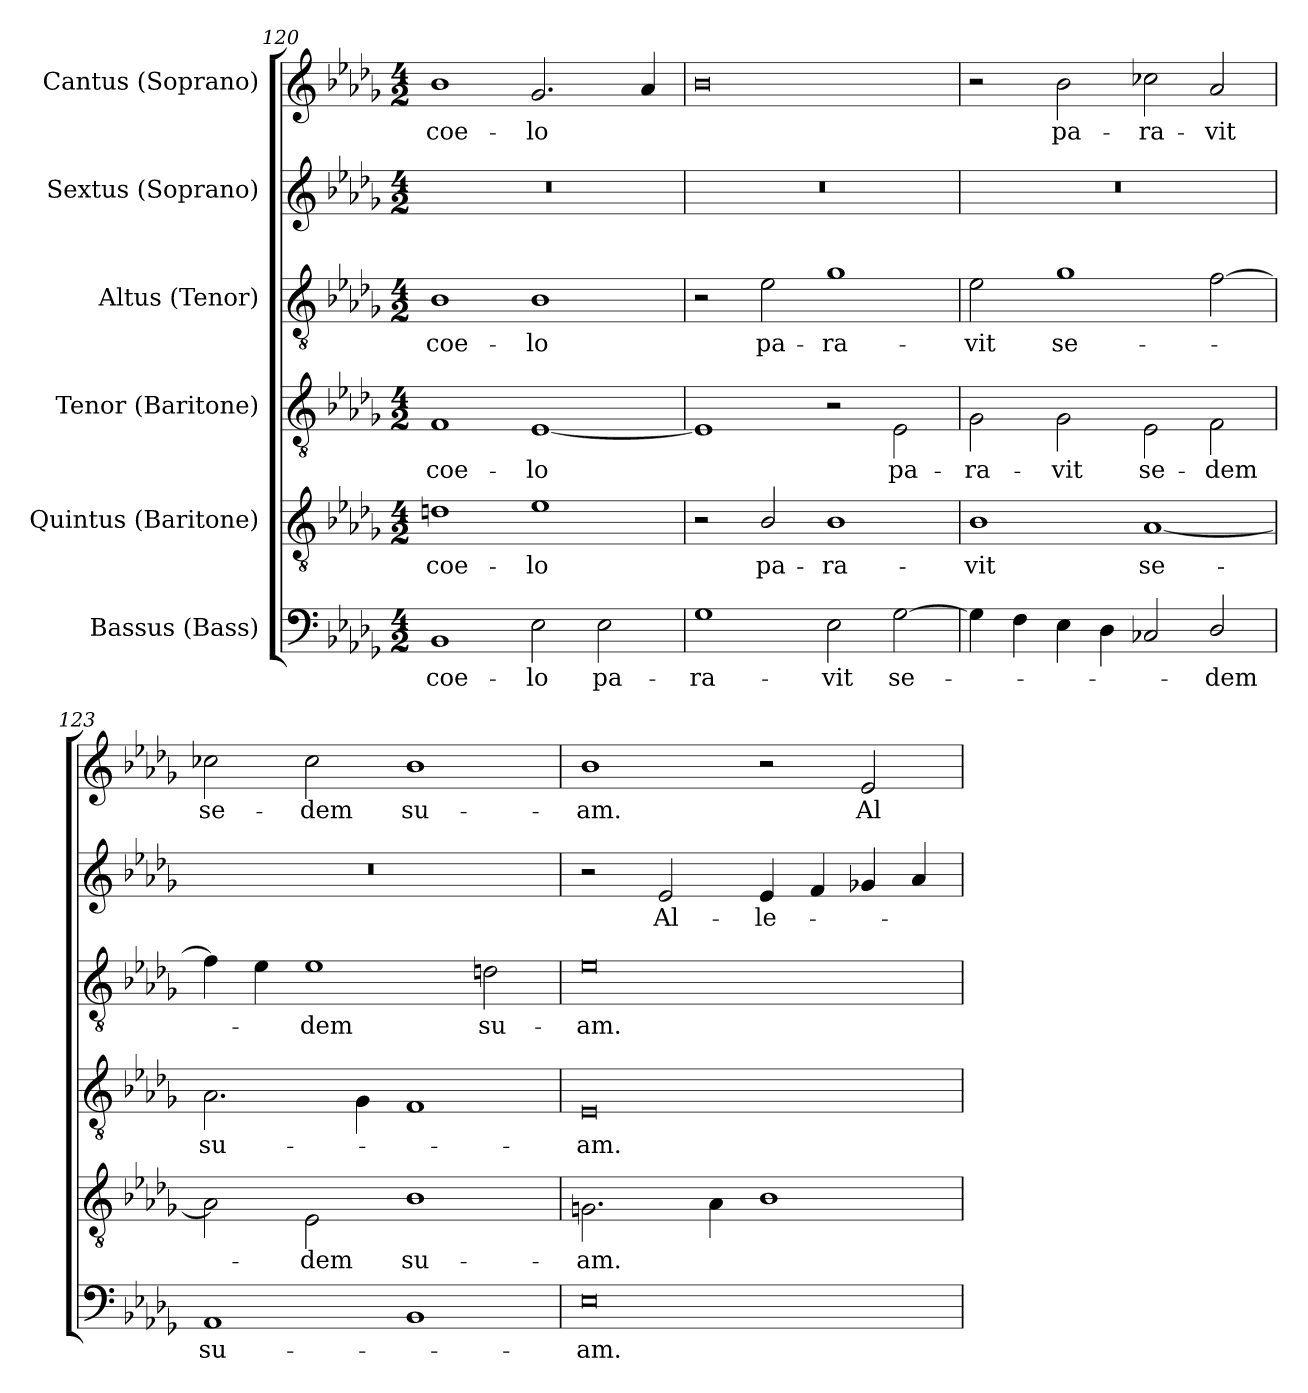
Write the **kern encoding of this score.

**kern	**text	**kern	**text	**kern	**text	**kern	**text	**kern	**text	**kern	**text
*part6	*part6	*part5	*part5	*part4	*part4	*part3	*part3	*part2	*part2	*part1	*part1
*staff6	*staff6	*staff5	*staff5	*staff4	*staff4	*staff3	*staff3	*staff2	*staff2	*staff1	*staff1
*I"Bassus (Bass)	*	*I"Quintus (Baritone)	*	*I"Tenor (Baritone)	*	*I"Altus (Tenor)	*	*I"Sextus (Soprano)	*	*I"Cantus (Soprano)	*
*clefF4	*	*clefGv2	*	*clefGv2	*	*clefGv2	*	*clefG2	*	*clefG2	*
*	*	*ITrd7c12	*	*ITrd7c12	*	*ITrd7c12	*	*	*	*	*
*k[b-e-a-d-g-]	*	*k[b-e-a-d-g-]	*	*k[b-e-a-d-g-]	*	*k[b-e-a-d-g-]	*	*k[b-e-a-d-g-]	*	*k[b-e-a-d-g-]	*
*D-:	*	*D-:	*	*D-:	*	*D-:	*	*D-:	*	*D-:	*
*M4/2	*	*M4/2	*	*M4/2	*	*M4/2	*	*M4/2	*	*M4/2	*
=120	=120	=120	=120	=120	=120	=120	=120	=120	=120	=120	=120
!	!LO:LY:b:color=#000000	!	!	!	!	!	!	!	!	!	!
!	!	!	!LO:LY:b:color=#000000	!	!	!	!	!	!	!	!
!	!	!	!	!	!LO:LY:b:color=#000000	!	!	!	!	!	!
!	!	!	!	!	!	!	!LO:LY:b:color=#000000	!LO:N:vis=1	!	!	!
!	!	!	!	!	!	!	!	!	!	!	!LO:LY:b:color=#000000
1BB-i	coe-	1Dni	coe-	1FFi	coe-	1BB-i	coe-	0r	.	1b-i	coe-
!	!LO:LY:b:color=#000000	!	!	!	!	!	!	!	!	!	!
!	!	!	!LO:LY:b:color=#000000	!	!	!	!	!	!	!	!
!	!	!	!	!	!LO:LY:b:color=#000000	!	!	!	!	!	!
!	!	!	!	!	!	!	!LO:LY:b:color=#000000	!	!	!	!
!	!	!	!	!	!	!	!	!	!	!	!LO:LY:b:color=#000000
2E-i\	-lo	1E-i	-lo	[1EE-i	-lo	1BB-i	-lo	.	.	2.g-i/	-lo
!	!LO:LY:b:color=#000000	!	!	!	!	!	!	!	!	!	!
2E-i\	pa-	.	.	.	.	.	.	.	.	.	.
.	.	.	.	.	.	.	.	.	.	4a-i/	.
=121	=121	=121	=121	=121	=121	=121	=121	=121	=121	=121	=121
!	!LO:LY:b:color=#000000	!	!	!	!	!	!	!LO:N:vis=1	!	!	!
1G-i	-ra-	2r	.	1EE-i]	.	2r	.	0r	.	0b-i	.
!	!	!	!LO:LY:b:color=#000000	!	!	!	!	!	!	!	!
!	!	!	!	!	!	!	!LO:LY:b:color=#000000	!	!	!	!
.	.	2BB-i/	pa-	.	.	2E-i\	pa-	.	.	.	.
!	!LO:LY:b:color=#000000	!	!	!	!	!	!	!	!	!	!
!	!	!	!LO:LY:b:color=#000000	!	!	!	!	!	!	!	!
!	!	!	!	!	!	!	!LO:LY:b:color=#000000	!	!	!	!
2E-i\	-vit	1BB-i	-ra-	2r	.	1G-i	-ra-	.	.	.	.
!	!LO:LY:b:color=#000000	!	!	!	!	!	!	!	!	!	!
!	!	!	!	!	!LO:LY:b:color=#000000	!	!	!	!	!	!
[2G-i\	se-	.	.	2EE-i\	pa-	.	.	.	.	.	.
=122	=122	=122	=122	=122	=122	=122	=122	=122	=122	=122	=122
!	!	!	!LO:LY:b:color=#000000	!	!	!	!	!	!	!	!
!	!	!	!	!	!LO:LY:b:color=#000000	!	!	!	!	!	!
!	!	!	!	!	!	!	!LO:LY:b:color=#000000	!LO:N:vis=1	!	!	!
4G-i\]	.	1BB-i	-vit	2GG-i\	-ra-	2E-i\	-vit	0r	.	2r	.
4Fi\	.	.	.	.	.	.	.	.	.	.	.
!	!	!	!	!	!LO:LY:b:color=#000000	!	!	!	!	!	!
!	!	!	!	!	!	!	!LO:LY:b:color=#000000	!	!	!	!
!	!	!	!	!	!	!	!	!	!	!	!LO:LY:b:color=#000000
4E-i\	.	.	.	2GG-i\	-vit	1G-i	se-	.	.	2b-i\	pa-
4D-i\	.	.	.	.	.	.	.	.	.	.	.
!	!	!	!LO:LY:b:color=#000000	!	!	!	!	!	!	!	!
!	!	!	!	!	!LO:LY:b:color=#000000	!	!	!	!	!	!
!	!	!	!	!	!	!	!	!	!	!	!LO:LY:b:color=#000000
2C-Xi/	.	[1AA-i	se-	2EE-i\	se-	.	.	.	.	2cc-Xi\	-ra-
!	!LO:LY:b:color=#000000	!	!	!	!	!	!	!	!	!	!
!	!	!	!	!	!LO:LY:b:color=#000000	!	!	!	!	!	!
!	!	!	!	!	!	!	!	!	!	!	!LO:LY:b:color=#000000
2D-i/	-dem	.	.	2FFi\	-dem	[2Fi\	.	.	.	2a-i/	-vit
=123	=123	=123	=123	=123	=123	=123	=123	=123	=123	=123	=123
!	!LO:LY:b:color=#000000	!	!	!	!	!	!	!	!	!	!
!	!	!	!	!	!LO:LY:b:color=#000000	!	!	!LO:N:vis=1	!	!	!
!	!	!	!	!	!	!	!	!	!	!	!LO:LY:b:color=#000000
1AA-i	su-	2AA-i\]	.	2.AA-i\	su-	4Fi\]	.	0r	.	2cc-Xi\	se-
.	.	.	.	.	.	4E-i\	.	.	.	.	.
!	!	!	!LO:LY:b:color=#000000	!	!	!	!	!	!	!	!
!	!	!	!	!	!	!	!LO:LY:b:color=#000000	!	!	!	!
!	!	!	!	!	!	!	!	!	!	!	!LO:LY:b:color=#000000
.	.	2EE-i\	-dem	.	.	1E-i	-dem	.	.	2cc-i\	-dem
.	.	.	.	4GG-i\	.	.	.	.	.	.	.
!	!	!	!LO:LY:b:color=#000000	!	!	!	!	!	!	!	!
!	!	!	!	!	!	!	!	!	!	!	!LO:LY:b:color=#000000
1BB-i	.	1BB-i	su-	1FFi	.	.	.	.	.	1b-i	su-
!	!	!	!	!	!	!	!LO:LY:b:color=#000000	!	!	!	!
.	.	.	.	.	.	2Dni\	su-	.	.	.	.
=124	=124	=124	=124	=124	=124	=124	=124	=124	=124	=124	=124
!	!LO:LY:b:color=#000000	!	!	!	!	!	!	!	!	!	!
!	!	!	!LO:LY:b:color=#000000	!	!	!	!	!	!	!	!
!	!	!	!	!	!LO:LY:b:color=#000000	!	!	!	!	!	!
!	!	!	!	!	!	!	!LO:LY:b:color=#000000	!	!	!	!
!	!	!	!	!	!	!	!	!	!	!	!LO:LY:b:color=#000000
0E-i	-am.	2.GGni\	-am.	0EE-i	-am.	0E-i	-am.	2r	.	1b-i	-am.
!	!	!	!	!	!	!	!	!	!LO:LY:b:color=#000000	!	!
.	.	.	.	.	.	.	.	2e-i/	Al-	.	.
.	.	4AA-i\	.	.	.	.	.	.	.	.	.
!	!	!	!	!	!	!	!	!	!LO:LY:b:color=#000000	!	!
.	.	1BB-i	.	.	.	.	.	4e-i/	-le-	2r	.
.	.	.	.	.	.	.	.	4fi/	.	.	.
!	!	!	!	!	!	!	!	!	!	!	!LO:LY:b:color=#000000
.	.	.	.	.	.	.	.	4g-Xi/	.	2e-i/	Al-
.	.	.	.	.	.	.	.	4a-i/	.	.	.
=	=	=	=	=	=	=	=	=	=	=	=
*-	*-	*-	*-	*-	*-	*-	*-	*-	*-	*-	*-
